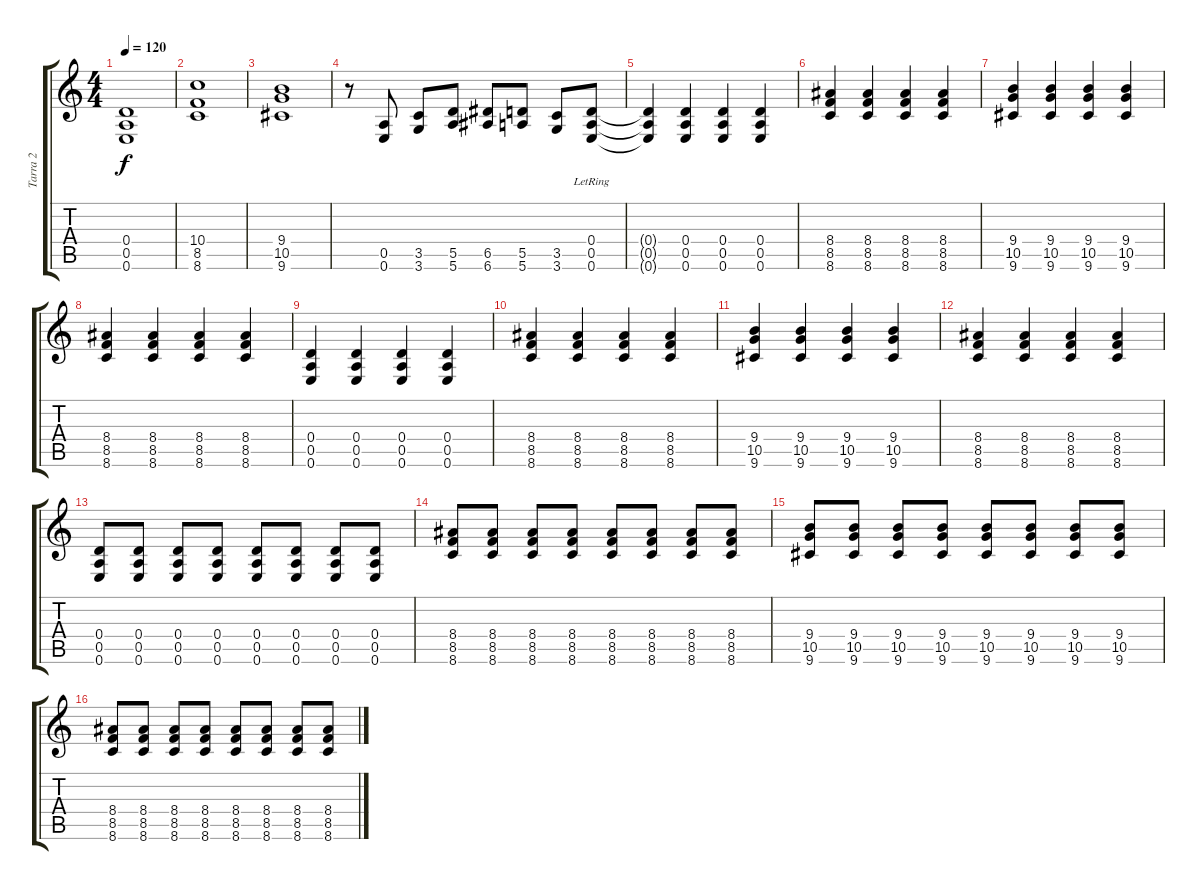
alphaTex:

\track ("Tarra 2" "Tarra 2") {instrument distortionguitar}
\staff {score tabs}
\tuning (E4 B3 G3 D3 A2 E2) {hide}
\ts (4 4)
\tempo 120
\clef g2
\ks c
(0.4 0.5 0.6).1{dy f} |
(10.4 8.5 8.6).1 |
(9.4 10.5 9.6).1 |
r.8 (0.5 0.6).8 (3.5 3.6).8 (5.5 5.6).8 (6.5 6.6).8 (5.5 5.6).8 (3.5 3.6).8 (0.4 0.5{lr} 0.6).8 |
(0.4{t} 0.5{t} 0.6{t}).4 (0.4 0.5 0.6).4 (0.4 0.5 0.6).4 (0.4 0.5 0.6).4 |
(8.4 8.5 8.6).4 (8.4 8.5 8.6).4 (8.4 8.5 8.6).4 (8.4 8.5 8.6).4 |
(9.4 10.5 9.6).4 (9.4 10.5 9.6).4 (9.4 10.5 9.6).4 (9.4 10.5 9.6).4 |
(8.4 8.5 8.6).4 (8.4 8.5 8.6).4 (8.4 8.5 8.6).4 (8.4 8.5 8.6).4 |
(0.4 0.5 0.6).4 (0.4 0.5 0.6).4 (0.4 0.5 0.6).4 (0.4 0.5 0.6).4 |
(8.4 8.5 8.6).4 (8.4 8.5 8.6).4 (8.4 8.5 8.6).4 (8.4 8.5 8.6).4 |
(9.4 10.5 9.6).4 (9.4 10.5 9.6).4 (9.4 10.5 9.6).4 (9.4 10.5 9.6).4 |
(8.4 8.5 8.6).4 (8.4 8.5 8.6).4 (8.4 8.5 8.6).4 (8.4 8.5 8.6).4 |
(0.4 0.5 0.6).8 (0.4 0.5 0.6).8 (0.4 0.5 0.6).8 (0.4 0.5 0.6).8 (0.4 0.5 0.6).8 (0.4 0.5 0.6).8 (0.4 0.5 0.6).8 (0.4 0.5 0.6).8 |
(8.4 8.5 8.6).8 (8.4 8.5 8.6).8 (8.4 8.5 8.6).8 (8.4 8.5 8.6).8 (8.4 8.5 8.6).8 (8.4 8.5 8.6).8 (8.4 8.5 8.6).8 (8.4 8.5 8.6).8 |
(9.4 10.5 9.6).8 (9.4 10.5 9.6).8 (9.4 10.5 9.6).8 (9.4 10.5 9.6).8 (9.4 10.5 9.6).8 (9.4 10.5 9.6).8 (9.4 10.5 9.6).8 (9.4 10.5 9.6).8 |
(8.4 8.5 8.6).8 (8.4 8.5 8.6).8 (8.4 8.5 8.6).8 (8.4 8.5 8.6).8 (8.4 8.5 8.6).8 (8.4 8.5 8.6).8 (8.4 8.5 8.6).8 (8.4 8.5 8.6).8
